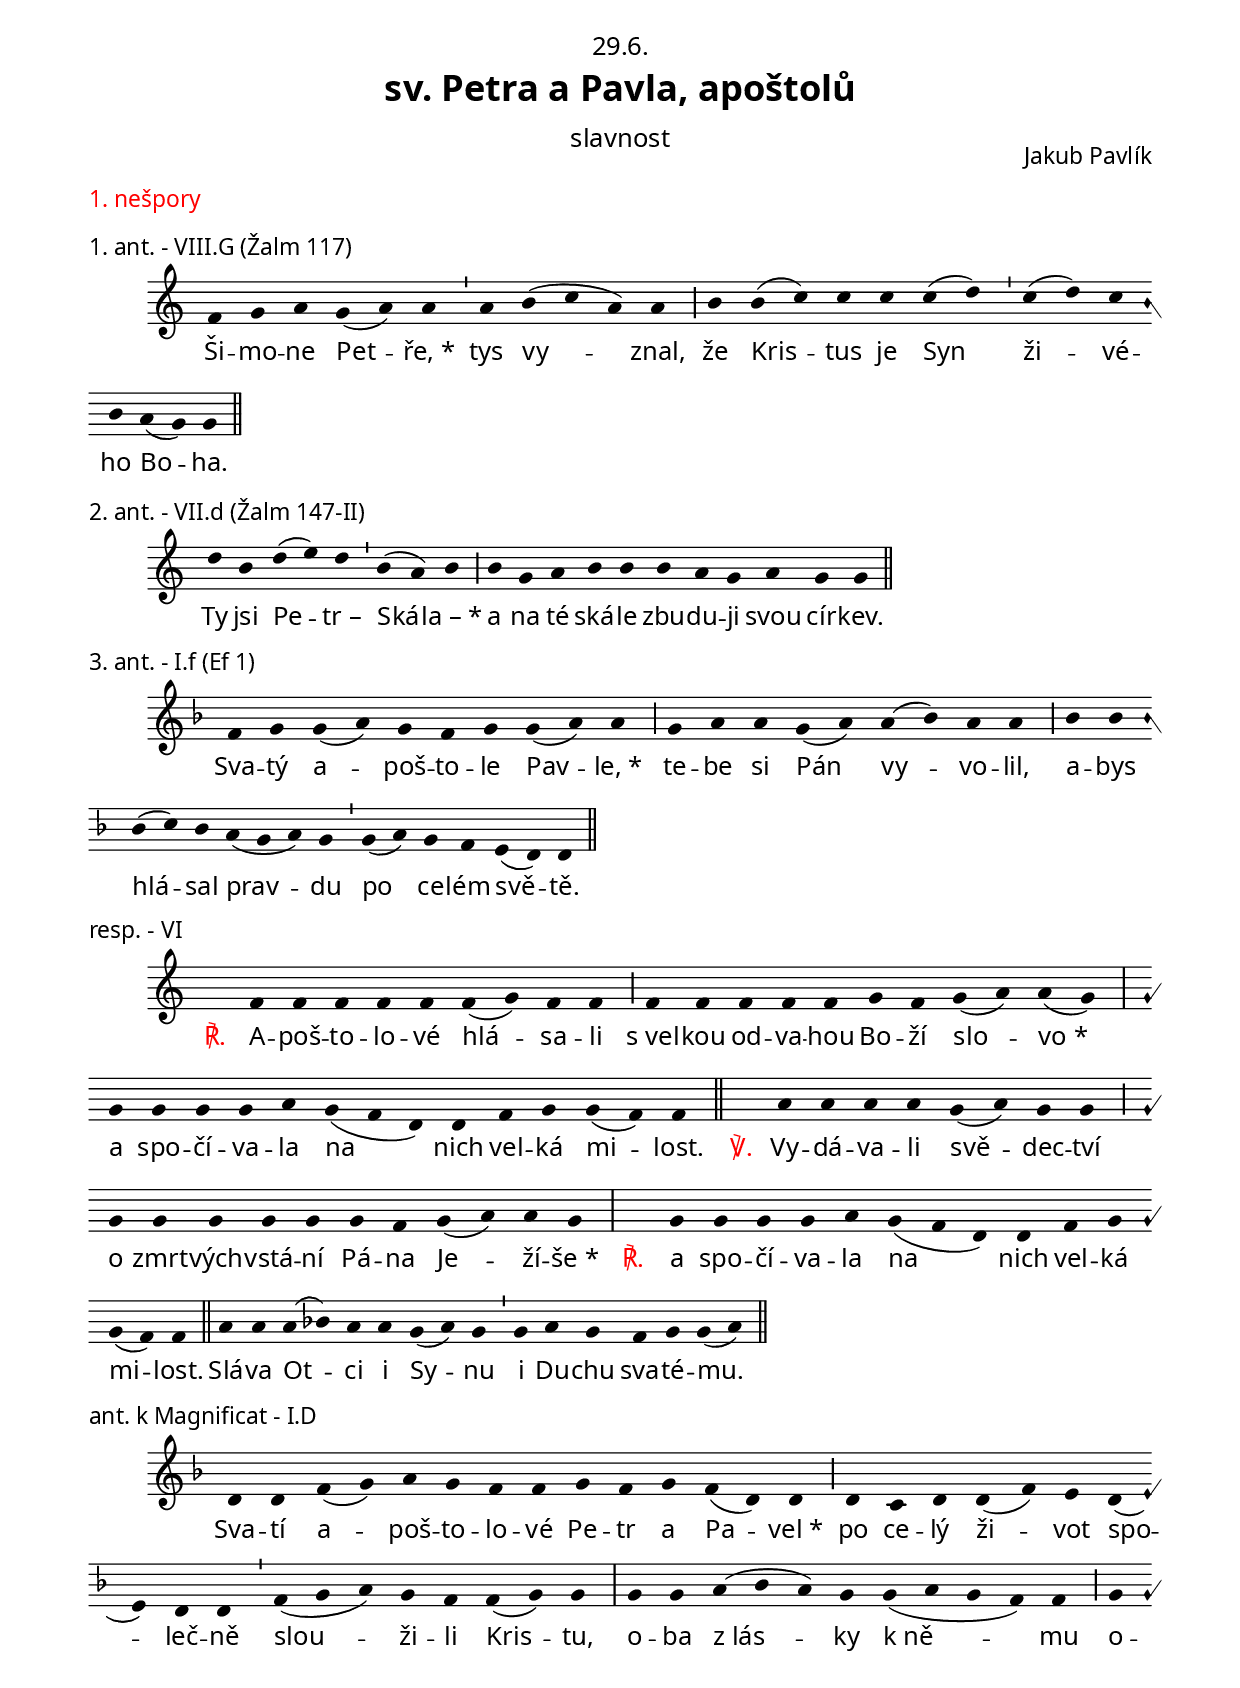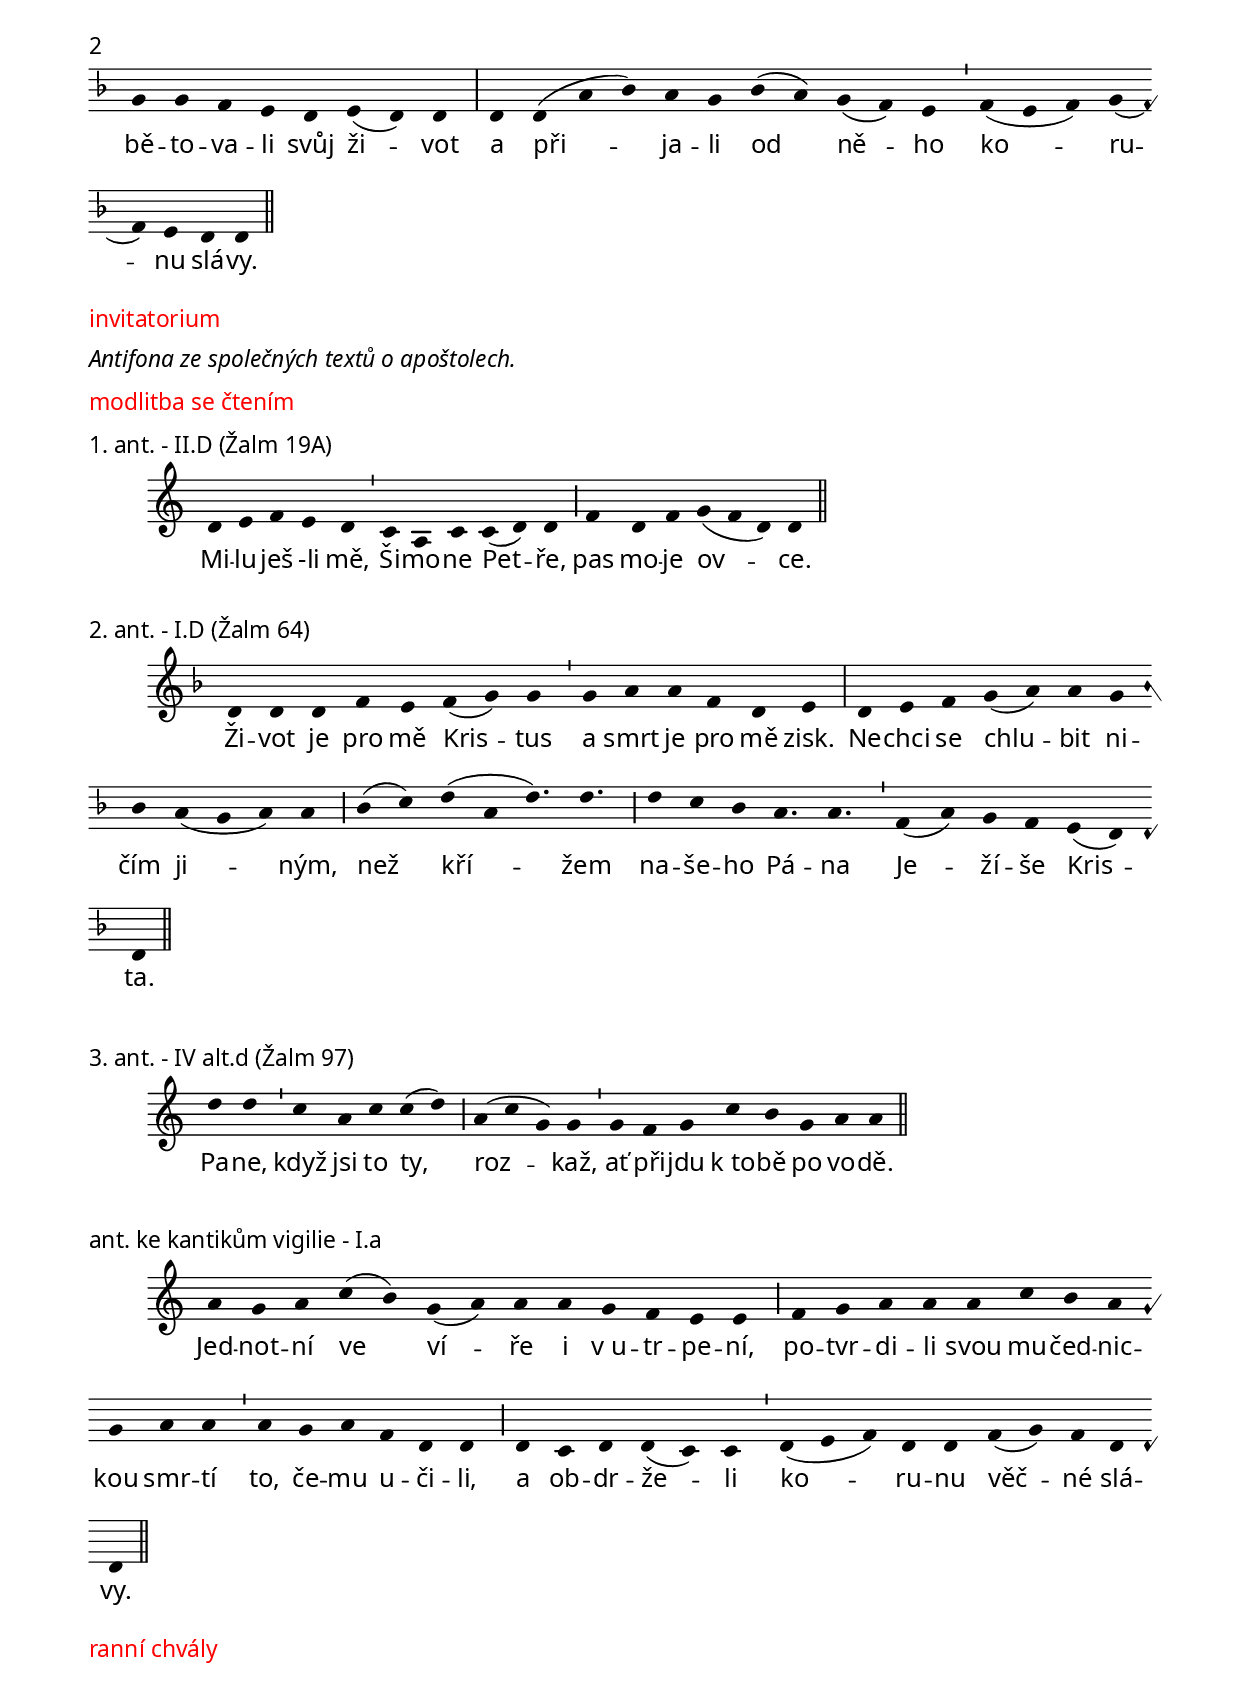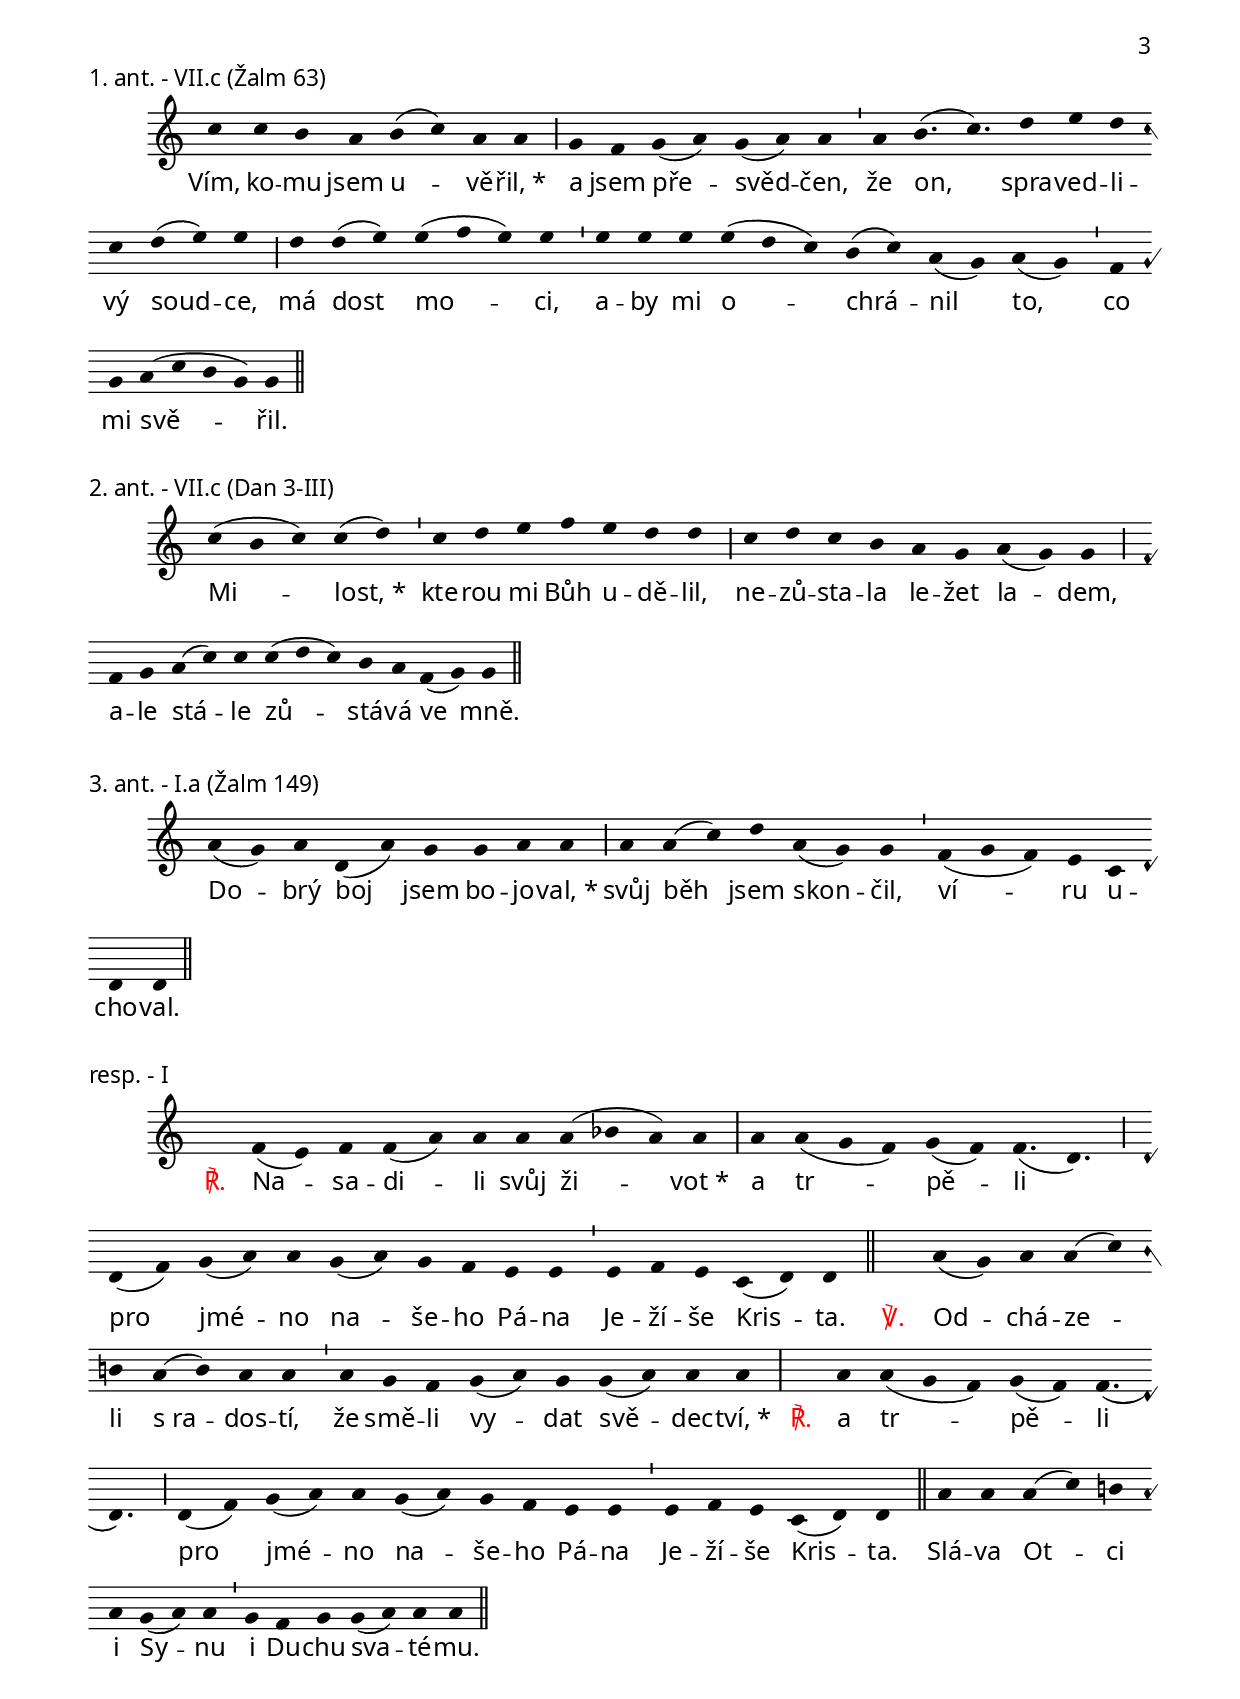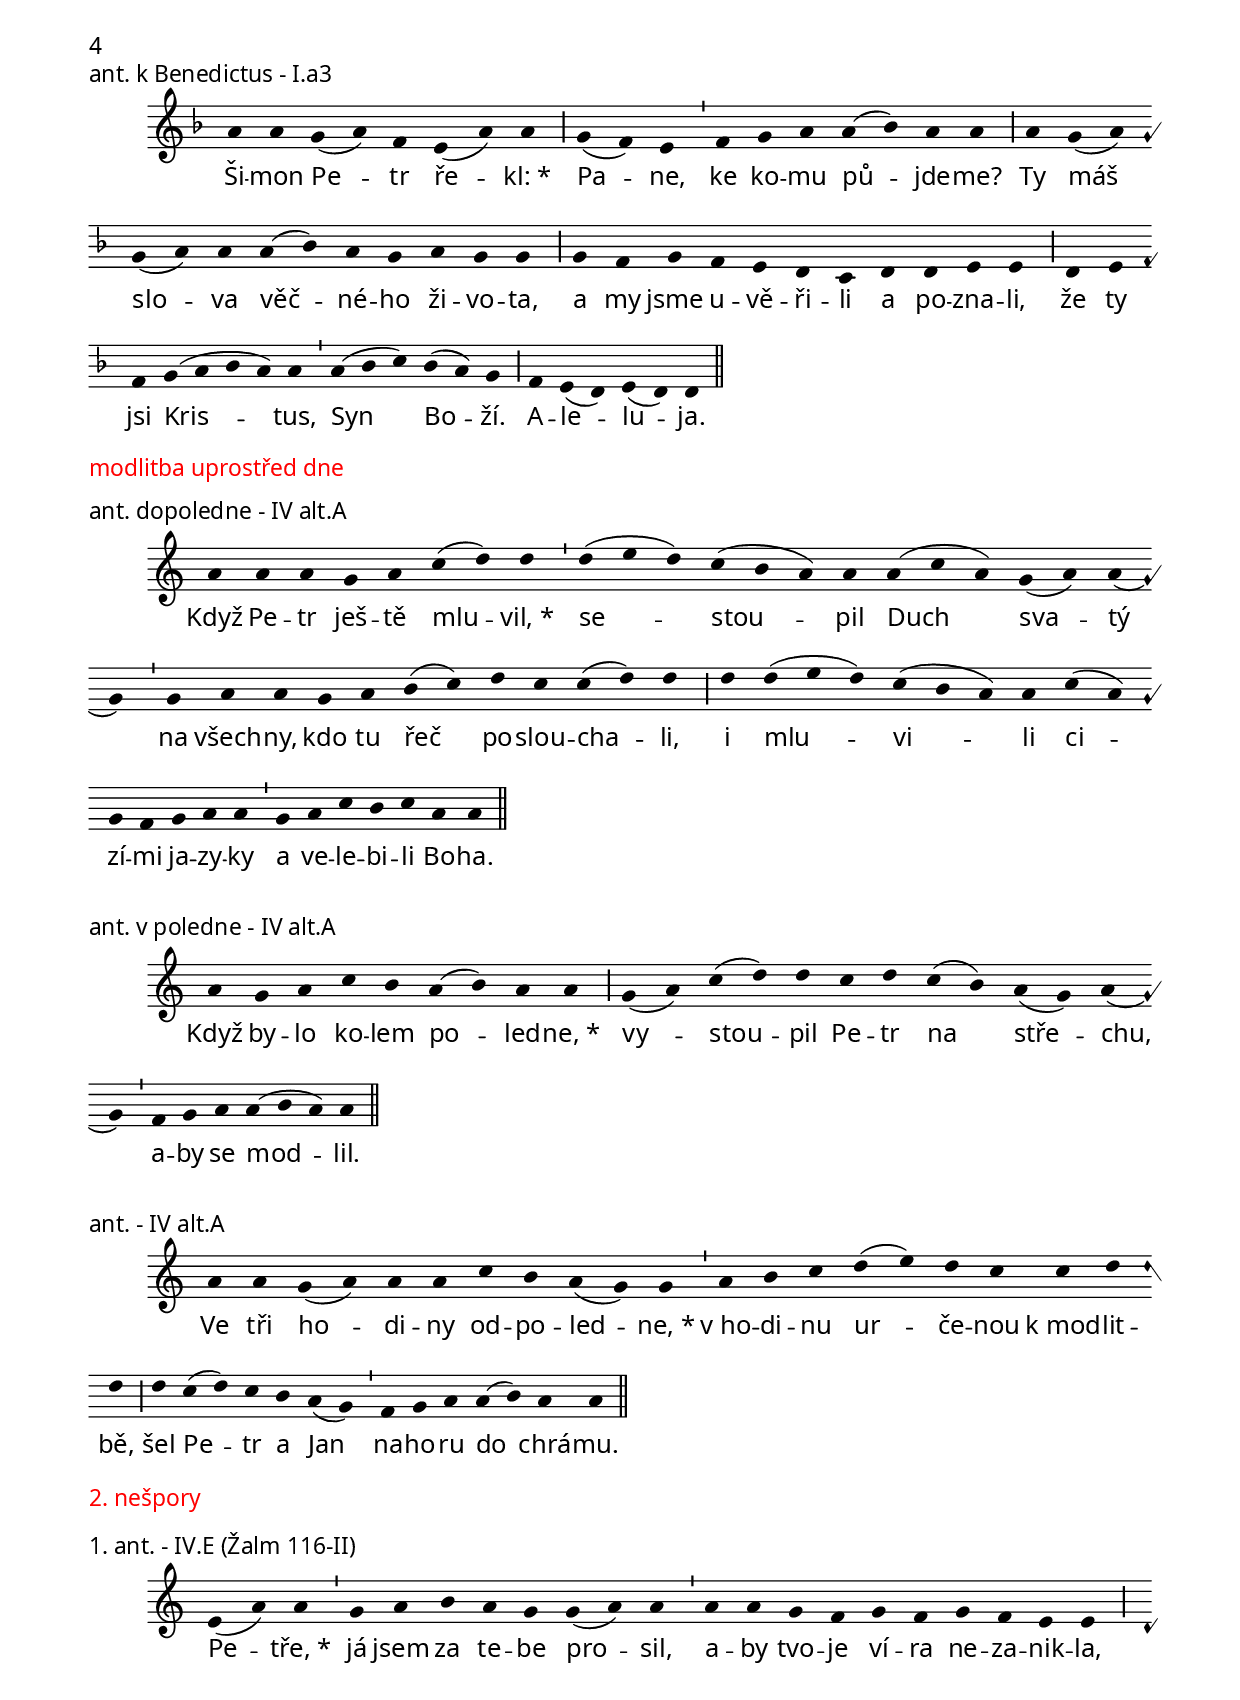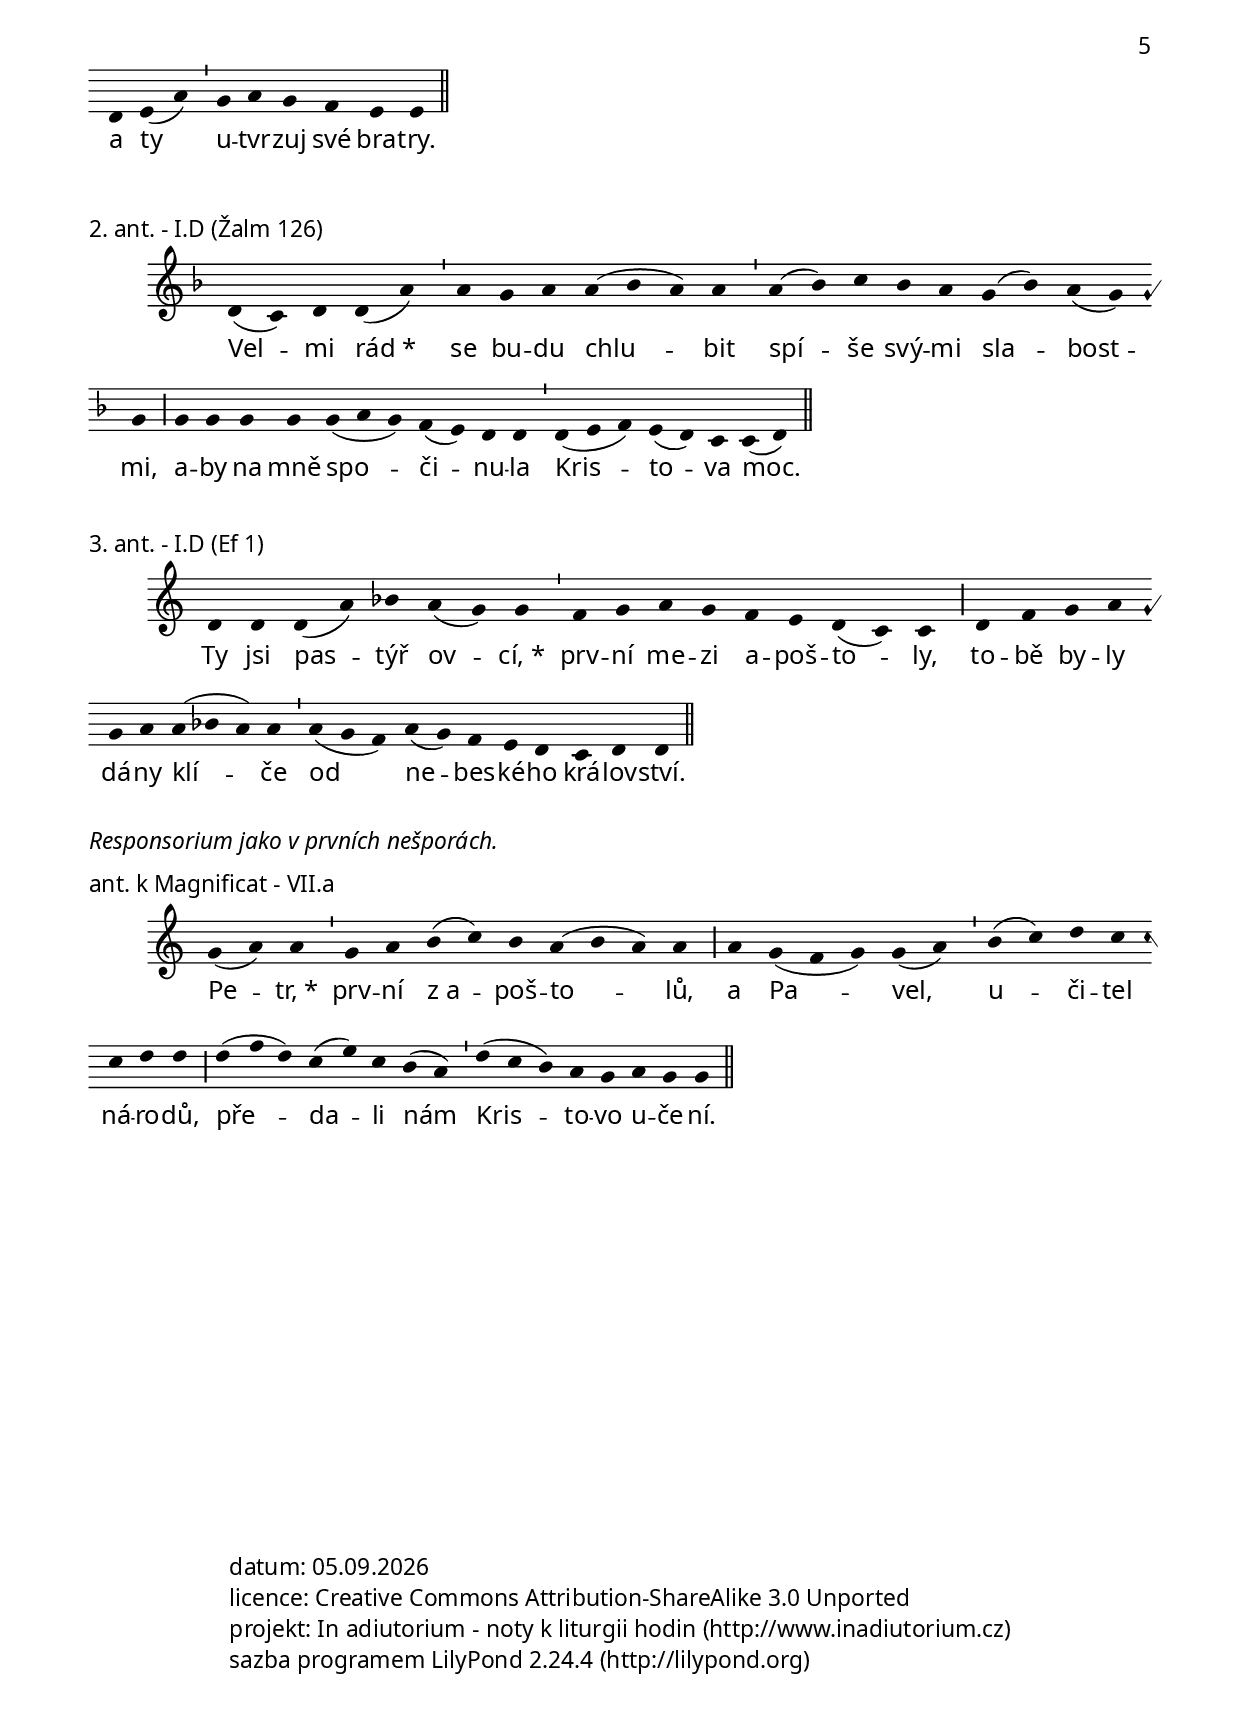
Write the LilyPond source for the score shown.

\version "2.15.37"

\include "../spolecne.ly"
\include "../dilyresponsorii.ly"

\header {
  title = \markup\titleSvatek
            "sv. Petra a Pavla, apoštolů"
            slavnost
            29.6.
  composer = "Jakub Pavlík"
}

\markup {\nadpisHodinka {"1. nešpory"}}

\score {
  \relative c' {
    \choralniRezim
    f4 g a g( a) a \barMin
    a b( c a) a \barMaior b b( c) c c c( d) \barMin c( d) c b a( g) g \barFinalis
  }
  \addlyrics {
    Ši -- mo -- ne Pet -- ře,_*
    tys vy -- znal, že Kris -- tus je Syn ži -- vé -- ho Bo -- ha.
  }
  \header {
    quid = "1. ant."
    modus = "VIII"
    differentia = "G"
    psalmus = "Žalm 117"
    placet = "odsazené _že_ není úplně libé; celkově sice neuráží, ale také žádný zázrak"
    id = "1ne-a1"
    piece = \markup {\sestavTitulek}
  }
}

\score {
  \relative c'' {
    \choralniRezim
    d4 b d( e) d \barMin
    b( a) b \barMaior
    b g a b b b a g a g g \barFinalis
  }
  \addlyrics {
    Ty jsi Pe -- tr_–
    Ská -- la_–_*
    a na té ská -- le zbu -- du -- ji svou cír -- kev.
  }
  \header {
    quid = "2. ant."
    modus = "VII"
    differentia = "d"
    psalmus = "Žalm 147-II"
    id = "1ne-a2"
    piece = \markup {\sestavTitulek}
  }
}

\score {
  \relative c' {
    \choralniRezim
    \key f \major
    f4 g g( a) g f g g( a) a \barMaior
    g a a g( a) a( bes) a a \barMaior
    bes bes bes( c) bes a( g a) g \barMin
    g( a) g f e( d) d \barFinalis
  }
  \addlyrics {
    Sva -- tý a -- poš -- to -- le Pav -- le,_*
    te -- be si Pán vy -- vo -- lil,
    a -- bys hlá -- sal prav -- du
    po ce -- lém svě -- tě.
  }
  \header {
    quid = "3. ant."
    modus = "I"
    differentia = "f"
    psalmus = "Ef 1"
    placet = "druhá půle kolem _pravdu_ je taková těžkopádná"
    id = "1ne-a3"
    piece = \markup {\sestavTitulek}
  }
}

\score {
  \relative c' {
    \choralniRezim

    % R
    \neviditelna f
    f f f f f f( g) f f \barMaior
    f f f f f g f g( a) a( g) \barMax
    g g g g a g( f d) d f g g( f) f \barFinalis
    % V
    \neviditelna a
    a4 a a a g( a) g g \barMaior
    g g g g g g f g( a) a g \barMax
    % R
    \neviditelna a
    g g g g a g( f d) d f g g( f) f \barFinalis
    % Slava
    \respVIdoxologie \barFinalis
  }
  \addlyrics {
    \Response A -- poš -- to -- lo -- vé hlá -- sa -- li
    s_vel -- kou od -- va -- hou Bo -- ží slo -- vo_*
    a spo -- čí -- va -- la na nich vel -- ká mi -- lost.
    \Verse Vy -- dá -- va -- li svě -- dec -- tví
    o zmrt -- vých -- vstá -- ní Pá -- na Je -- ží -- še_*
    \Response a spo -- čí -- va -- la na nich vel -- ká mi -- lost.
    \textRespDoxologie
  }
  \header {
    quid = "resp."
    modus = "VI"
    id = "1ne-r"
    piece = \markup {\sestavTitulekResp}
  }
}

\score {
  \relative c' {
    \key f \major
    \choralniRezim
    d4 d f( g) a g f f g f g f( d) d \barMaior
    d c d d( f) e d( e) d d \barMin f( g a) g f f( g) g \barMax
    g g a( bes a) g g( a g f) f \barMaior g g g f e d e( d) d \barMax
    d d( a' bes) a g bes( a) g( f) e \barMin f( e f) g( f) e d d \barFinalis
  }
  \addlyrics {
    Sva -- tí a -- poš -- to -- lo -- vé Pe -- tr a Pa -- vel_*
    po ce -- lý ži -- vot spo -- leč -- ně slou -- ži -- li Kris -- tu,
    o -- ba z_lás -- ky k_ně -- mu o -- bě -- to -- va -- li svůj ži -- vot
    a při -- ja -- li od ně -- ho ko -- ru -- nu slá -- vy.
  }
  \header {
    quid = "ant. k Magnificat"
    modus = "I"
    differentia = "D"
    psalmus = ""
    placet = "melodie _apoštolové_ si nerozumí s přirozeným přízvukem"
    id = "1ne-amag"
    piece = \markup {\sestavTitulekBezZalmu}
  }
}

\markup {\nadpisHodinka {"invitatorium"}}

\markup\italic{Antifona ze společných textů o apoštolech.}

\markup {\nadpisHodinka {"modlitba se čtením"}}

\score {
  \relative c' {
    \choralniRezim
    d4 e f e d \barMin
    c a c c( d) d \barMaior
    f d f g( f d) d \barFinalis
  }
  \addlyrics {
    Mi -- lu -- ješ -li mě,
    Ši -- mo -- ne Pet -- ře,
    pas mo -- je ov -- ce.
  }
  \header {
    quid = "1. ant."
    modus = "II"
    differentia = "D"
    psalmus = "Žalm 19A"
    id = "mc-a1"
    piece = \markup {\sestavTitulek}
  }
}

\score {
  \relative c' {
    \choralniRezim
    \key f \major
    d4 d d f e f( g) g \barMin
    g a a f d e \barMax

    d e f g( a) a g bes a( g a) a \barMaior
    bes( c) d( a d4.) d \barMaior
    d4 c bes a4. a \barMin f4( a) g f e( d) d \barFinalis
  }
  \addlyrics {
    Ži -- vot je pro mě Kris -- tus
    a smrt je pro mě zisk.

    Ne -- chci se chlu -- bit ni -- čím ji -- ným,
    než kří -- žem
    na -- še -- ho Pá -- na Je -- ží -- še Kris -- ta.
  }
  \header {
    quid = "2. ant."
    modus = "I"
    differentia = "D"
    psalmus = "Žalm 64"
    fial = "pust_svatytyden.ly#odpo"
    id = "mc-a2"
    piece = \markup {\sestavTitulek}
  }
}

\score {
  \relative c'' {
    \choralniRezim
    d4 d \barMin c a c c( d) \barMaior
    a( c g) g \barMin
    g f g c b g a a \barFinalis
  }
  \addlyrics {
    Pa -- ne, když jsi to ty,
    roz -- kaž,
    ať při -- jdu k_to -- bě po vo -- dě.
  }
  \header {
    quid = "3. ant."
    modus = "IV alt"
    differentia = "d"
    psalmus = "Žalm 97"
    id = "mc-a3"
    piece = \markup {\sestavTitulek}
  }
}

\score {
  \relative c'' {
    \choralniRezim
    a4 g a c( b) g( a) a a g f e e \barMaior
    f g a a a c b a g a a \barMin
    a g a f d d \barMaior
    d c d d( c) c \barMin
    d( e f) d d f( g) f d d \barFinalis
  }
  \addlyrics {
    Jed -- not -- ní ve ví -- ře i v_u -- tr -- pe -- ní,
    po -- tvr -- di -- li svou mu -- čed -- nic -- kou smr -- tí
    to, če -- mu u -- či -- li,
    a ob -- dr -- že -- li
    ko -- ru -- nu věč -- né slá -- vy.
  }
  \header {
    quid = "ant. ke kantikům vigilie"
    modus = "I"
    differentia = "a"
    psalmus = ""
    id = "mc-avig"
    piece = \markup {\sestavTitulekBezZalmu}
  }
}

\markup {\nadpisHodinka {"ranní chvály"}}

\score {
  \relative c'' {
    \choralniRezim
    c4 c b a b( c) a a \barMaior
    g f g( a) g( a) a \barMin a b4.( c) d4 e d c d( e) e \barMaior
    d d( e) e( f e) e \barMin
    e e e e( d c) b( c) a( g) a( g) \barMin f g a( c b g) g \barFinalis
  }
  \addlyrics {
    Vím, ko -- mu jsem u -- vě -- řil,_*
    a jsem pře -- svěd -- čen, že on, spra -- ved -- li -- vý soud -- ce,
    má dost mo -- ci,
    a -- by mi o -- chrá -- nil to, co mi svě -- řil.
  }
  \header {
    quid = "1. ant."
    modus = "VII"
    differentia = "c"
    psalmus = "Žalm 63"
    placet = "_přesvědčen_ je nepříliš zpěvné"
    id = "rch-a1"
    piece = \markup {\sestavTitulek}
  }
}

\score {
  \relative c'' {
    \choralniRezim
    c4( b c) c( d) \barMin c d e f e d d \barMaior
    c d c b a g a( g) g \barMaior
    f g a( c) c c( d c) b a f( g) g \barFinalis
  }
  \addlyrics {
    Mi -- lost,_* kte -- rou mi Bůh u -- dě -- lil,
    ne -- zů -- sta -- la le -- žet la -- dem,
    a -- le stá -- le zů -- stá -- vá ve mně.
  }
  \header {
    quid = "2. ant."
    modus = "VII"
    differentia = "c"
    psalmus = "Dan 3-III"
    placet = "závěr netypický a nelibý"
    id = "rch-a2"
    piece = \markup {\sestavTitulek}
  }
}

\score {
  \relative c'' {
    \choralniRezim
    a4( g) a d,( a') g g a a \barMaior
    a a( c) d a( g) g \barMin
    f( g f) e c d d \barFinalis
  }
  \addlyrics {
    Do -- brý boj jsem bo -- jo -- val,_*
    svůj běh jsem skon -- čil,
    ví -- ru u -- cho -- val.
  }
  \header {
    quid = "3. ant."
    modus = "I"
    differentia = "a"
    psalmus = "Žalm 149"
    placet = "_boj_ a _běh jsem_ jsou takové dryjáčnické"
    id = "rch-a3"
    piece = \markup {\sestavTitulek}
  }
}

\score {
  \relative c' {
    \choralniRezim

    % R
    \neviditelna f
    f4( e) f f( a) a a a( bes a) a \barMax
    a a( g f) g( f) f4.( d) \barMaior
    d4( f) g( a) a g( a) g f e e \barMin
    e f e c( d) d \barFinalis
    % V
    \neviditelna a
    a'4( g) a a( c) b! a( b) a a \barMin
    a g f g( a) g g( a) a a \barMax
    % R
    \neviditelna a
    a a( g f) g( f) f4.( d) \barMaior
    d4( f) g( a) a g( a) g f e e \barMin
    e f e c( d) d \barFinalis
    % Slava
    a'4 a a( c) b! a g( a) a \barMin g f g g( a) a a \barFinalis
  }
  \addlyrics {
    \Response Na -- sa -- di -- li svůj ži -- vot_*
    a tr -- pě -- li
    pro jmé -- no na -- še -- ho Pá -- na
    Je -- ží -- še Kris -- ta.
    \Verse Od -- chá -- ze -- li s_ra -- dos -- tí,
    že smě -- li vy -- dat svě -- dec -- tví,_*
    \Response a tr -- pě -- li
    pro jmé -- no na -- še -- ho Pá -- na
    Je -- ží -- še Kris -- ta.
    \textRespDoxologie
  }
  \header {
    quid = "resp."
    modus = "I"
    placet = "celkově nic moc; 
    fatální chybou pak je dlouhé melisma na _tr_ na prominentním místě 
    (první slabika slova nesoucího klíčový význam)"
    id = "rch-r"
    piece = \markup {\sestavTitulekResp}
  }
}

\score {
  \relative c'' {
    \key f \major
    \choralniRezim
    a4 a g( a) f e( a) a \barMaior
    g( f) e \barMin f g a a( bes) a a \barMaior
    a g( a) g( a) a a( bes) a g a g g \barMaior
    g f g f e d c d d e e \barMaior
    d e f g( a bes a) a \barMin a( bes c) bes( a) g \barMaior
    f e( d) e( d) d \barFinalis
  }
  \addlyrics {
    Ši -- mon Pe -- tr ře -- kl:_*
    % Je to spravne prelozene? Neni lepsi "Ke komu bychom sli?"
    Pa -- ne, ke ko -- mu pů -- jde -- me?
    Ty máš slo -- va věč -- né -- ho ži -- vo -- ta,
    a my jsme u -- vě -- ři -- li a po -- zna -- li,
    že ty jsi Kris -- tus, Syn Bo -- ží.
    A -- le -- lu -- ja.
  }
  \header {
    quid = "ant. k Benedictus"
    modus = "I"
    differentia = "a3"
    psalmus = ""
    id = "rch-aben"
    piece = \markup {\sestavTitulekBezZalmu}
  }
}

\markup {\nadpisHodinka {"modlitba uprostřed dne"}}

\score {
  \relative c'' {
    \choralniRezim
    a4 a a g a c( d) d \barMin
    d( e d) c( b a) a a( c a) g( a) a( g) \barMin
    g a a g a b( c) d c c( d) d \barMaior
    d d( e d) c( b a) a c( a) g f g a a \barMin
    g a c b c a a \barFinalis
  }
  \addlyrics {
    Když Pe -- tr ješ -- tě mlu -- vil,_*
    se -- stou -- pil Duch sva -- tý
    na všech -- ny, kdo tu řeč po -- slou -- cha -- li,
    i mlu -- vi -- li ci -- zí -- mi ja -- zy -- ky
    a ve -- le -- bi -- li Bo -- ha.
  }
  \header {
    quid = "ant. dopoledne"
    modus = "IV alt"
    differentia = "A"
    psalmus = ""
    id = "tercie"
    piece = \markup {\sestavTitulekBezZalmu}
  }
}

\score {
  \relative c'' {
    \choralniRezim
    a4 g a c b a( b) a a \barMaior
    g( a) c( d) d c d c( b) a( g) a( g) \barMin
    f g a a( b a) a \barFinalis
  }
  \addlyrics {
    Když by -- lo ko -- lem po -- led -- ne,_*
    vy -- stou -- pil Pe -- tr na stře -- chu,
    a -- by se mod -- lil.
  }
  \header {
    quid = "ant. v poledne"
    modus = "IV alt"
    differentia = "A"
    psalmus = ""
    placet = "nejsem si jist, že opravdu patří deklarovanému modu"
    id = "sexta"
    piece = \markup {\sestavTitulekBezZalmu}
  }
}

\score {
  \relative c'' {
    \choralniRezim
    a4 a g( a) a a c b a( g) g \barMin
    a b c d( e) d c c d d \barMaior
    d c( d) c b a( g) \barMin f g a a( b) a a \barFinalis
  }
  \addlyrics {
    Ve tři ho -- di -- ny od -- po -- led -- ne,_*
    v_ho -- di -- nu ur -- če -- nou k_mod -- lit -- bě,
    šel Pe -- tr a Jan na -- ho -- ru do chrá -- mu.
  }
  \header {
    quid = "ant."
    modus = "IV alt"
    differentia = "A"
    psalmus = ""
    id = "nona"
    piece = \markup {\sestavTitulekBezZalmu}
  }
}

\markup {\nadpisHodinka {"2. nešpory"}}

\score {
  \relative c' {
    \choralniRezim
    e( a) a \barMin g a b a g g( a) a \barMin
    a a g f g f g f e e \barMaior
    d e( a) \barMin g a g f e e \barFinalis
  }
  \addlyrics {
    Pe -- tře,_* já jsem za te -- be pro -- sil,
    a -- by tvo -- je ví -- ra ne -- za -- nik -- la,
    a ty u -- tvr -- zuj své bra -- try.
  }
  \header {
    quid = "1. ant."
    modus = "IV"
    differentia = "E"
    psalmus = "Žalm 116-II"
    placet = "retardace na _a ty_ se mi jeví nepatřičná"
    id = "2ne-a1"
    piece = \markup {\sestavTitulek}
  }
}

\score {
  \relative c' {
    \choralniRezim
    \key f \major
    d4( c) d d( a') \barMin a g a a( bes a) a \barMin a( bes) c bes a g( bes) a( g) g \barMaior
    g g g g g( a g) f( e) d d \barMin d( e f) e( d) c c( d) \barFinalis
  }
  \addlyrics {
    Vel -- mi rád_* se bu -- du chlu -- bit spí -- še svý -- mi sla -- bost -- mi,
    a -- by na mně spo -- či -- nu -- la Kris -- to -- va moc.
  }
  \header {
    quid = "2. ant."
    modus = "I"
    differentia = "D"
    psalmus = "Žalm 126"
    placet = "_Kristova moc_ lépe"
    id = "2ne-a2"
    piece = \markup {\sestavTitulek}
  }
}

\score {
  \relative c' {
    \choralniRezim
    d4 d d( a') bes a( g) g \barMin
    f g a g f e d( c) c \barMaior
    d f g a g a a( bes a) a \barMin
    a( g f) a( g) f e d c d d \barFinalis
  }
  \addlyrics {
    Ty jsi pas -- týř ov -- cí,_*
    prv -- ní me -- zi a -- poš -- to -- ly,
    to -- bě by -- ly dá -- ny klí -- če
    od ne -- bes -- ké -- ho krá -- lov -- ství.
  }
  \header {
    quid = "3. ant."
    modus = "I"
    differentia = "D"
    psalmus = "Ef 1"
    placet = "_byly dány_ a _nebeského_ je divné."
    id = "2ne-a3"
    piece = \markup {\sestavTitulek}
  }
}

\markup\italic{Responsorium jako v prvních nešporách.}

\score {
  \relative c'' {
    \choralniRezim
    g4( a) a \barMin g a b( c) b a( b a) a \barMaior
    a g( f g) g( a) \barMin b( c) d c c d d \barMaior
    d( f d) c( e) c b( a) \barMin d( c b) a g a g g \barFinalis
  }
  \addlyrics {
    Pe -- tr,_* prv -- ní z_a -- poš -- to -- lů,
    a Pa -- vel, u -- či -- tel ná -- ro -- dů,
    pře -- da -- li nám Kris -- to -- vo u -- če -- ní.
  }
  \header {
    quid = "ant. k Magnificat"
    modus = "VII"
    differentia = "a"
    psalmus = ""
    placet = "~; zkusit upravit zejm. začátek a příp. připravit zcela nezávislé alternativy"
    id = "2ne-amag"
    piece = \markup {\sestavTitulekBezZalmu}
  }
}